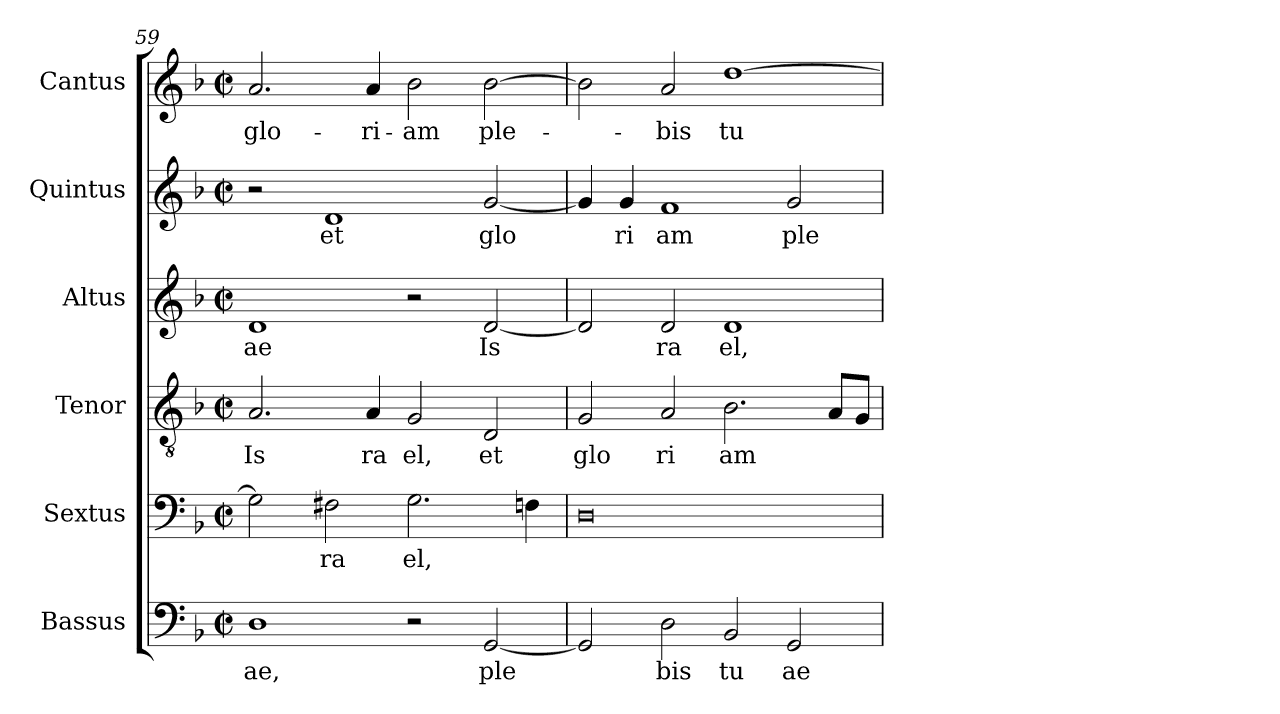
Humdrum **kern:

**kern	**text	**kern	**text	**kern	**text	**kern	**text	**kern	**text	**kern	**text
*part6	*part6	*part5	*part5	*part4	*part4	*part3	*part3	*part2	*part2	*part1	*part1
*staff6	*staff6	*staff5	*staff5	*staff4	*staff4	*staff3	*staff3	*staff2	*staff2	*staff1	*staff1
*I"Bassus	*	*I"Sextus	*	*I"Tenor	*	*I"Altus	*	*I"Quintus	*	*I"Cantus	*
!!LO:LB:g=z
*clefF4	*	*clefF4	*	*clefGv2	*	*clefG2	*	*clefG2	*	*clefG2	*
*k[b-]	*	*k[b-]	*	*k[b-]	*	*k[b-]	*	*k[b-]	*	*k[b-]	*
*F:	*	*F:	*	*F:	*	*F:	*	*F:	*	*F:	*
*M2/2	*	*M2/2	*	*M2/2	*	*M2/2	*	*M2/2	*	*M2/2	*
*met(c|)	*	*met(c|)	*	*met(c|)	*	*met(c|)	*	*met(c|)	*	*met(c|)	*
=59	=59	=59	=59	=59	=59	=59	=59	=59	=59	=59	=59
!	!LO:LY:b:cj	!	!	!	!LO:LY:b:cj	!	!LO:LY:b:cj	!	!	!	!LO:LY:b:cj
*^	*	*	*	*	*	*	*	*	*	*	*
1D	16ryy	-ae,	2G\]	.	2.A/	Is	1d	-ae	2r	.	2.a/	glo-
.	1ryy	.	.	.	.	.	.	.	.	.	.	.
!	!	!	!	!LO:LY:b:cj	!	!	!	!	!	!LO:LY:b:cj	!	!
.	.	.	2F#X\	-ra	.	.	.	.	1d	et	.	.
!	!	!	!	!	!	!LO:LY:b:cj	!	!	!	!	!	!LO:LY:b:cj
.	.	.	.	.	4A/	ra	.	.	.	.	4a/	-ri-
!	!	!	!	!LO:LY:b:cj	!	!LO:LY:b:cj	!	!	!	!	!	!LO:LY:b:cj
2r	.	.	2.G\	el,	2G/	el,	2r	.	.	.	2b-\	-am
.	2...ryy	.	.	.	.	.	.	.	.	.	.	.
!	!	!LO:LY:b	!	!	!	!LO:LY:b:cj	!	!LO:LY:b:cj	!	!LO:LY:b	!	!LO:LY:b
[<2GG/	.	ple	.	.	2D/	et	[<2d/	Is	[<2g/	glo	[>2b-\	ple-
.	.	.	4Fn\	.	.	.	.	.	.	.	.	.
=60	=60	=60	=60	=60	=60	=60	=60	=60	=60	=60	=60	=60
!	!	!	!	!	!	!LO:LY:b:cj	!	!	!	!	!	!
*v	*v	*	*	*	*	*	*	*	*	*	*	*
2GG/]	.	0D	.	2G/	glo	2d/]	.	4g/]	.	2b-\]	.
!	!	!	!	!	!	!	!	!	!LO:LY:b:cj	!	!
.	.	.	.	.	.	.	.	4g/	ri	.	.
!	!LO:LY:b:cj	!	!	!	!LO:LY:b:cj	!	!LO:LY:b:cj	!	!LO:LY:b:cj	!	!LO:LY:b:cj
2D\	bis	.	.	2A/	ri	2d/	ra	1f	am	2a/	-bis
!	!LO:LY:b:cj	!	!	!	!LO:LY:b	!	!LO:LY:b:cj	!	!	!	!LO:LY:b:cj
2BB-/	tu	.	.	2.B-\	am	1d	el,	.	.	[>1dd	tu-
!	!LO:LY:b:cj	!	!	!	!	!	!	!	!LO:LY:b:cj	!	!
2GG/	ae	.	.	.	.	.	.	2g/	ple	.	.
.	.	.	.	8A/L	.	.	.	.	.	.	.
.	.	.	.	8G/J	.	.	.	.	.	.	.
=	=	=	=	=	=	=	=	=	=	=	=
*-	*-	*-	*-	*-	*-	*-	*-	*-	*-	*-	*-
